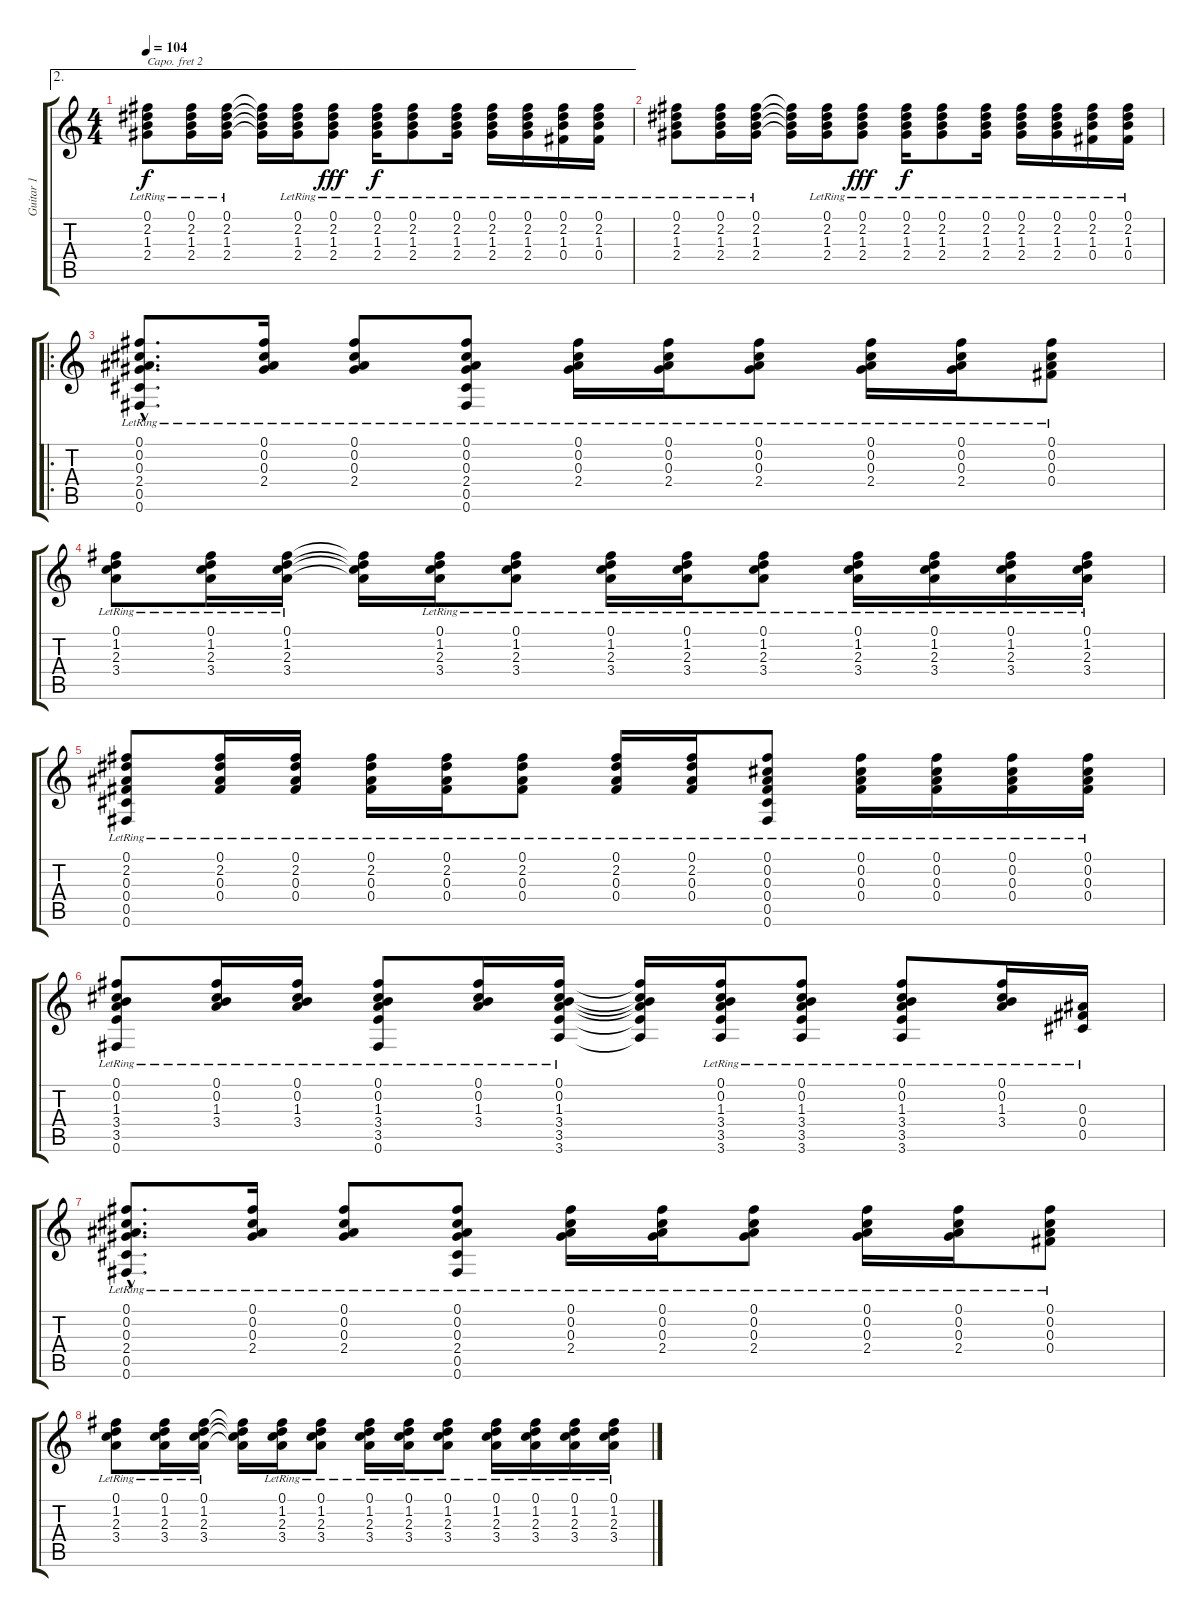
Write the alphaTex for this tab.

\track ("Guitar 1" "Guitar 1") {instrument acousticguitarsteel}
\staff {score tabs}
\capo 2
\tuning (E4 B3 Ab3 E3 B2 E2) {hide}
\ae 2
\ts (4 4)
\tempo 104
\clef g2
\ks c
(0.1{lr} 2.2{lr} 1.3{lr} 2.4{lr}).8{dy f} (0.1{lr} 2.2{lr} 1.3{lr} 2.4{lr}).16 (0.1{lr} 2.2{lr} 1.3{lr} 2.4{lr}).16 (0.1{t} 2.2{t} 1.3{t} 2.4{t}).16 (0.1{lr} 2.2{lr} 1.3{lr} 2.4{lr}).16 (0.1{lr} 2.2{lr} 1.3{lr} 2.4{lr}).8{dy fff} (0.1{lr} 2.2{lr} 1.3{lr} 2.4{lr}).16{dy f} (0.1{lr} 2.2{lr} 1.3{lr} 2.4{lr}).8 (0.1{lr} 2.2{lr} 1.3{lr} 2.4{lr}).16 (0.1{lr} 2.2{lr} 1.3{lr} 2.4{lr}).16 (0.1{lr} 2.2{lr} 1.3{lr} 2.4{lr}).16 (0.1{lr} 2.2{lr} 1.3{lr} 0.4{lr}).16 (0.1{lr} 2.2{lr} 1.3{lr} 0.4{lr}).16 |
(0.1{lr} 2.2{lr} 1.3{lr} 2.4{lr}).8 (0.1{lr} 2.2{lr} 1.3{lr} 2.4{lr}).16 (0.1{lr} 2.2{lr} 1.3{lr} 2.4{lr}).16 (0.1{t} 2.2{t} 1.3{t} 2.4{t}).16 (0.1{lr} 2.2{lr} 1.3{lr} 2.4{lr}).16 (0.1{lr} 2.2{lr} 1.3{lr} 2.4{lr}).8{dy fff} (0.1{lr} 2.2{lr} 1.3{lr} 2.4{lr}).16{dy f} (0.1{lr} 2.2{lr} 1.3{lr} 2.4{lr}).8 (0.1{lr} 2.2{lr} 1.3{lr} 2.4{lr}).16 (0.1{lr} 2.2{lr} 1.3{lr} 2.4{lr}).16 (0.1{lr} 2.2{lr} 1.3{lr} 2.4{lr}).16 (0.1{lr} 2.2{lr} 1.3{lr} 0.4{lr}).16 (0.1{lr} 2.2{lr} 1.3{lr} 0.4{lr}).16 |
\ro
(0.1{hac lr} 0.2{hac lr} 0.3{hac lr} 2.4{hac lr} 0.5{hac lr} 0.6{hac lr}).8{d} (0.1{lr} 0.2{lr} 0.3{lr} 2.4{lr}).16 (0.1{lr} 0.2{lr} 0.3{lr} 2.4{lr}).8 (0.1{lr} 0.2{lr} 0.3{lr} 2.4{lr} 0.5{lr} 0.6{lr}).8 (0.1{lr} 0.2{lr} 0.3{lr} 2.4{lr}).16 (0.1{lr} 0.2{lr} 0.3{lr} 2.4{lr}).16 (0.1{lr} 0.2{lr} 0.3{lr} 2.4{lr}).8 (0.1{lr} 0.2{lr} 0.3{lr} 2.4{lr}).16 (0.1{lr} 0.2{lr} 0.3{lr} 2.4{lr}).16 (0.1{lr} 0.2{lr} 0.3{lr} 0.4{lr}).8 |
(0.1{lr} 1.2{lr} 2.3{lr} 3.4{lr}).8 (0.1{lr} 1.2{lr} 2.3{lr} 3.4{lr}).16 (0.1{lr} 1.2{lr} 2.3{lr} 3.4{lr}).16 (0.1{t} 1.2{t} 2.3{t} 3.4{t}).16 (0.1{lr} 1.2{lr} 2.3{lr} 3.4{lr}).16 (0.1{lr} 1.2{lr} 2.3{lr} 3.4{lr}).8 (0.1{lr} 1.2{lr} 2.3{lr} 3.4{lr}).16 (0.1{lr} 1.2{lr} 2.3{lr} 3.4{lr}).16 (0.1{lr} 1.2{lr} 2.3{lr} 3.4{lr}).8 (0.1{lr} 1.2{lr} 2.3{lr} 3.4{lr}).16 (0.1{lr} 1.2{lr} 2.3{lr} 3.4{lr}).16 (0.1{lr} 1.2{lr} 2.3{lr} 3.4{lr}).16 (0.1{lr} 1.2{lr} 2.3{lr} 3.4{lr}).16 |
(0.1{lr} 2.2{lr} 0.3{lr} 0.4{lr} 0.5{lr} 0.6{lr}).8 (0.1{lr} 2.2{lr} 0.3{lr} 0.4{lr}).16 (0.1{lr} 2.2{lr} 0.3{lr} 0.4{lr}).16 (0.1{lr} 2.2{lr} 0.3{lr} 0.4{lr}).16 (0.1{lr} 2.2{lr} 0.3{lr} 0.4{lr}).16 (0.1{lr} 2.2{lr} 0.3{lr} 0.4{lr}).8 (0.1{lr} 2.2{lr} 0.3{lr} 0.4{lr}).16 (0.1{lr} 2.2{lr} 0.3{lr} 0.4{lr}).16 (0.1{lr} 0.2{lr} 0.3{lr} 0.4{lr} 0.5{lr} 0.6{lr}).8 (0.1{lr} 0.2{lr} 0.3{lr} 0.4{lr}).16 (0.1{lr} 0.2{lr} 0.3{lr} 0.4{lr}).16 (0.1{lr} 0.2{lr} 0.3{lr} 0.4{lr}).16 (0.1{lr} 0.2{lr} 0.3{lr} 0.4{lr}).16 |
(0.1{lr} 0.2{lr} 1.3{lr} 3.4{lr} 3.5{lr} 0.6{lr}).8 (0.1{lr} 0.2{lr} 1.3{lr} 3.4{lr}).16 (0.1{lr} 0.2{lr} 1.3{lr} 3.4{lr}).16 (0.1{lr} 0.2{lr} 1.3{lr} 3.4{lr} 3.5{lr} 0.6{lr}).8 (0.1{lr} 0.2{lr} 1.3{lr} 3.4{lr}).16 (0.1{lr} 0.2{lr} 1.3{lr} 3.4{lr} 3.5{lr} 3.6{lr}).16 (0.1{t} 0.2{t} 1.3{t} 3.4{t} 3.5{t} 3.6{t}).16 (0.1{lr} 0.2{lr} 1.3{lr} 3.4{lr} 3.5{lr} 3.6{lr}).16 (0.1{lr} 0.2{lr} 1.3{lr} 3.4{lr} 3.5{lr} 3.6{lr}).8 (0.1{lr} 0.2{lr} 1.3{lr} 3.4{lr} 3.5{lr} 3.6{lr}).8 (0.1{lr} 0.2{lr} 1.3{lr} 3.4{lr}).16 (0.3{lr} 0.4{lr} 0.5{lr}).16 |
(0.1{hac lr} 0.2{hac lr} 0.3{hac lr} 2.4{hac lr} 0.5{hac lr} 0.6{hac lr}).8{d} (0.1{lr} 0.2{lr} 0.3{lr} 2.4{lr}).16 (0.1{lr} 0.2{lr} 0.3{lr} 2.4{lr}).8 (0.1{lr} 0.2{lr} 0.3{lr} 2.4{lr} 0.5{lr} 0.6{lr}).8 (0.1{lr} 0.2{lr} 0.3{lr} 2.4{lr}).16 (0.1{lr} 0.2{lr} 0.3{lr} 2.4{lr}).16 (0.1{lr} 0.2{lr} 0.3{lr} 2.4{lr}).8 (0.1{lr} 0.2{lr} 0.3{lr} 2.4{lr}).16 (0.1{lr} 0.2{lr} 0.3{lr} 2.4{lr}).16 (0.1{lr} 0.2{lr} 0.3{lr} 0.4{lr}).8 |
(0.1{lr} 1.2{lr} 2.3{lr} 3.4{lr}).8 (0.1{lr} 1.2{lr} 2.3{lr} 3.4{lr}).16 (0.1{lr} 1.2{lr} 2.3{lr} 3.4{lr}).16 (0.1{t} 1.2{t} 2.3{t} 3.4{t}).16 (0.1{lr} 1.2{lr} 2.3{lr} 3.4{lr}).16 (0.1{lr} 1.2{lr} 2.3{lr} 3.4{lr}).8 (0.1{lr} 1.2{lr} 2.3{lr} 3.4{lr}).16 (0.1{lr} 1.2{lr} 2.3{lr} 3.4{lr}).16 (0.1{lr} 1.2{lr} 2.3{lr} 3.4{lr}).8 (0.1{lr} 1.2{lr} 2.3{lr} 3.4{lr}).16 (0.1{lr} 1.2{lr} 2.3{lr} 3.4{lr}).16 (0.1{lr} 1.2{lr} 2.3{lr} 3.4{lr}).16 (0.1{lr} 1.2{lr} 2.3{lr} 3.4{lr}).16
